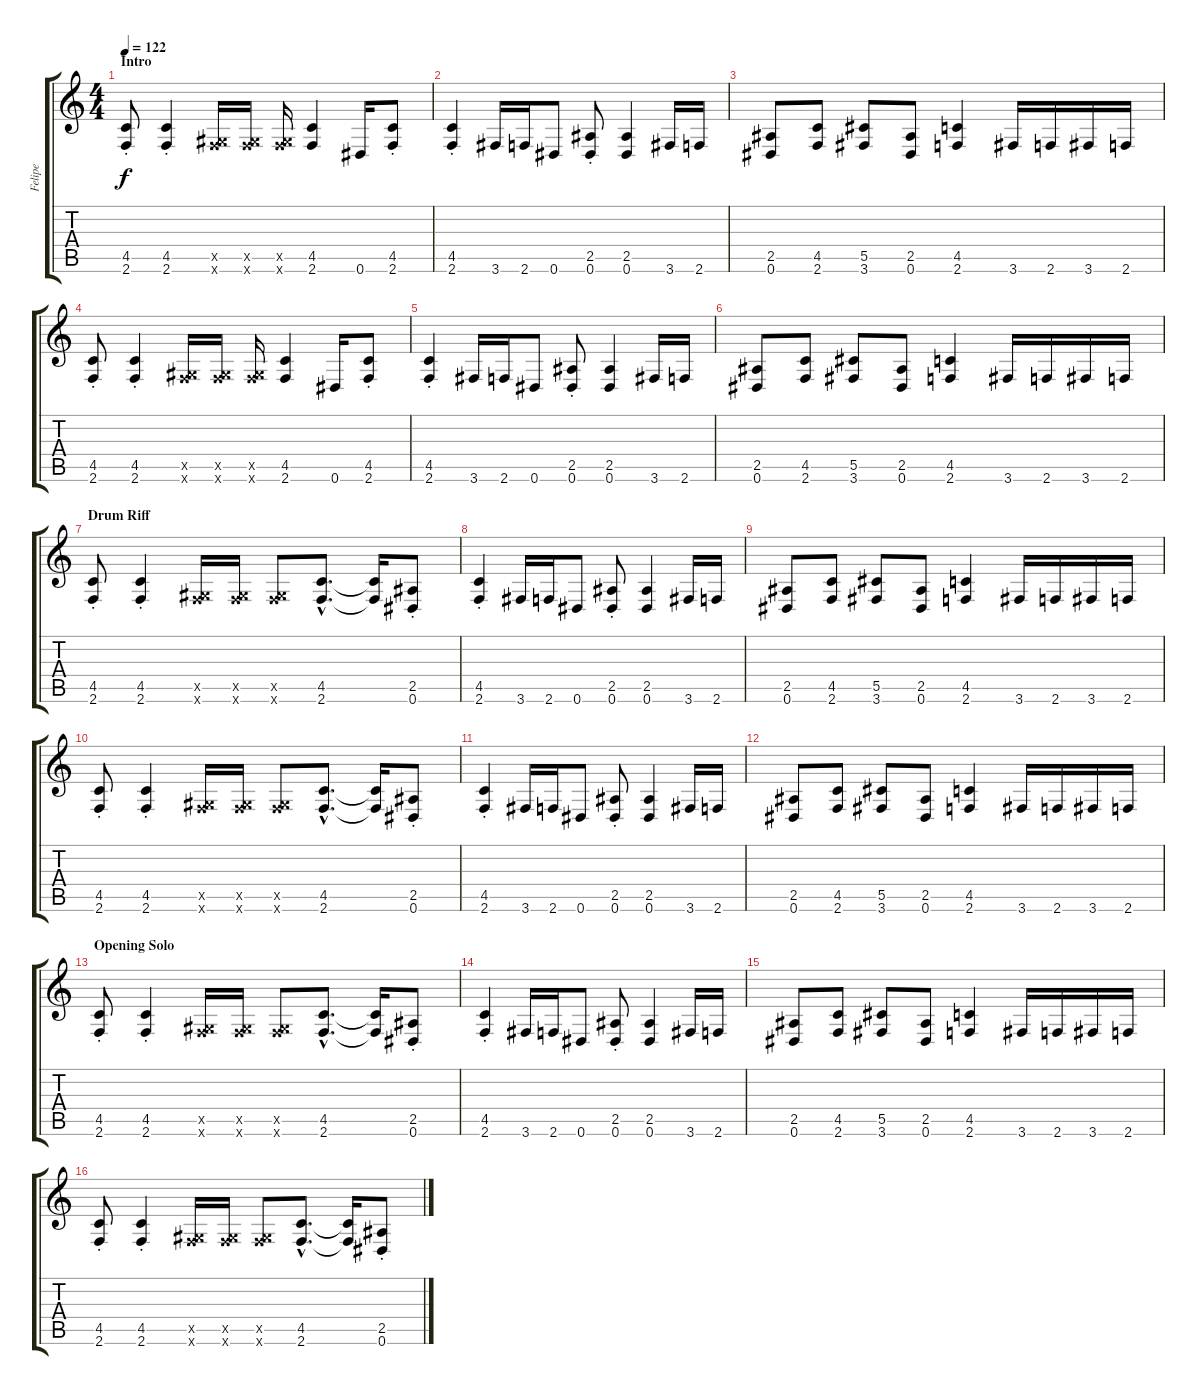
\track ("Felipe " "Felipe ") {instrument distortionguitar}
\staff {score tabs}
\tuning (Eb4 Bb3 Gb3 Db3 Ab2 Eb2) {hide}
\ts (4 4)
\section ("" "Intro")
\tempo 122
\clef g2
\ks c
(4.5{st} 2.6{st}).8{dy f instrument distortionguitar} (4.5{st} 2.6{st}).4 (0.5{x} 2.6{x}).16 (0.5{x} 2.6{x}).16 (0.5{x} 2.6{x}).16 (4.5 2.6).4 0.6.16 (4.5{st} 2.6{st}).8 |
(4.5{st} 2.6{st}).4 3.6.16 2.6.16 0.6.8 (2.5{st} 0.6{st}).8 (2.5 0.6).4 3.6.16 2.6.16 |
(2.5 0.6).8 (4.5 2.6).8 (5.5 3.6).8 (2.5 0.6).8 (4.5 2.6).4 3.6.16 2.6.16 3.6.16 2.6.16 |
(4.5{st} 2.6{st}).8 (4.5{st} 2.6{st}).4 (0.5{x} 2.6{x}).16 (0.5{x} 2.6{x}).16 (0.5{x} 2.6{x}).16 (4.5 2.6).4 0.6.16 (4.5{st} 2.6{st}).8 |
(4.5{st} 2.6{st}).4 3.6.16 2.6.16 0.6.8 (2.5{st} 0.6{st}).8 (2.5 0.6).4 3.6.16 2.6.16 |
(2.5 0.6).8 (4.5 2.6).8 (5.5 3.6).8 (2.5 0.6).8 (4.5 2.6).4 3.6.16 2.6.16 3.6.16 2.6.16 |
\section ("" "Drum Riff")
(4.5{st} 2.6{st}).8 (4.5{st} 2.6{st}).4 (0.5{x} 2.6{x}).16 (0.5{x} 2.6{x}).16 (0.5{x} 2.6{x}).8 (4.5{hac} 2.6{hac}).8{d} (4.5{t} 2.6{t}).16 (2.5{st} 0.6{st}).8 |
(4.5{st} 2.6{st}).4 3.6.16 2.6.16 0.6.8 (2.5{st} 0.6{st}).8 (2.5 0.6).4 3.6.16 2.6.16 |
(2.5 0.6).8 (4.5 2.6).8 (5.5 3.6).8 (2.5 0.6).8 (4.5 2.6).4 3.6.16 2.6.16 3.6.16 2.6.16 |
(4.5{st} 2.6{st}).8 (4.5{st} 2.6{st}).4 (0.5{x} 2.6{x}).16 (0.5{x} 2.6{x}).16 (0.5{x} 2.6{x}).8 (4.5{hac} 2.6{hac}).8{d} (4.5{t} 2.6{t}).16 (2.5{st} 0.6{st}).8 |
(4.5{st} 2.6{st}).4 3.6.16 2.6.16 0.6.8 (2.5{st} 0.6{st}).8 (2.5 0.6).4 3.6.16 2.6.16 |
(2.5 0.6).8 (4.5 2.6).8 (5.5 3.6).8 (2.5 0.6).8 (4.5 2.6).4 3.6.16 2.6.16 3.6.16 2.6.16 |
\section ("" "Opening Solo")
(4.5{st} 2.6{st}).8 (4.5{st} 2.6{st}).4 (0.5{x} 2.6{x}).16 (0.5{x} 2.6{x}).16 (0.5{x} 2.6{x}).8 (4.5{hac} 2.6{hac}).8{d} (4.5{t} 2.6{t}).16 (2.5{st} 0.6{st}).8 |
(4.5{st} 2.6{st}).4 3.6.16 2.6.16 0.6.8 (2.5{st} 0.6{st}).8 (2.5 0.6).4 3.6.16 2.6.16 |
(2.5 0.6).8 (4.5 2.6).8 (5.5 3.6).8 (2.5 0.6).8 (4.5 2.6).4 3.6.16 2.6.16 3.6.16 2.6.16 |
(4.5{st} 2.6{st}).8 (4.5{st} 2.6{st}).4 (0.5{x} 2.6{x}).16 (0.5{x} 2.6{x}).16 (0.5{x} 2.6{x}).8 (4.5{hac} 2.6{hac}).8{d} (4.5{t} 2.6{t}).16 (2.5{st} 0.6{st}).8
